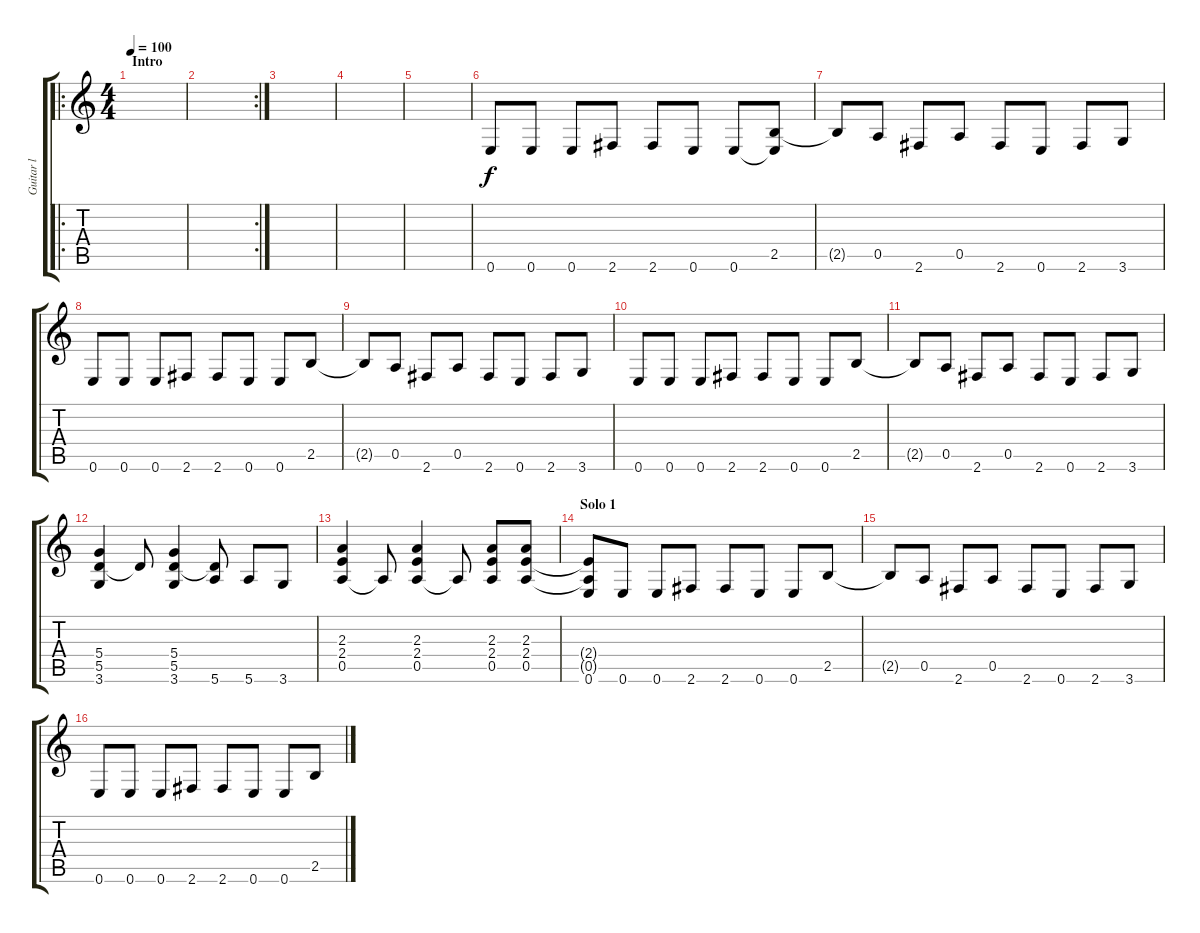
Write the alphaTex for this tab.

\track ("Guitar l" "Guitar l") {instrument distortionguitar}
\staff {score tabs}
\tuning (E4 B3 G3 D3 A2 E2) {hide}
\ro
\ts (4 4)
\section ("" "Intro")
\tempo 100
\clef g2
\ks c
|
\rc 2
|
|
|
|
0.6.8 0.6.8 0.6.8 2.6.8 2.6.8 0.6.8 0.6.8 (2.5 0.6{t}).8 |
2.5{t}.8 0.5.8 2.6.8 0.5.8 2.6.8 0.6.8 2.6.8 3.6.8 |
0.6.8 0.6.8 0.6.8 2.6.8 2.6.8 0.6.8 0.6.8 2.5.8 |
2.5{t}.8 0.5.8 2.6.8 0.5.8 2.6.8 0.6.8 2.6.8 3.6.8 |
0.6.8 0.6.8 0.6.8 2.6.8 2.6.8 0.6.8 0.6.8 2.5.8 |
2.5{t}.8 0.5.8 2.6.8 0.5.8 2.6.8 0.6.8 2.6.8 3.6.8 |
(5.4 5.5 3.6).4 5.5{t}.8 (5.4 5.5 3.6).4 (5.5{t} 5.6).8 5.6.8 3.6.8 |
(2.3 2.4 0.5).4 0.5{t}.8 (2.3 2.4 0.5).4 0.5{t}.8 (2.3 2.4 0.5).8 (2.3 2.4 0.5).8 |
\section ("" "Solo 1")
(2.4{t} 0.5{t} 0.6).8 0.6.8 0.6.8 2.6.8 2.6.8 0.6.8 0.6.8 2.5.8 |
2.5{t}.8 0.5.8 2.6.8 0.5.8 2.6.8 0.6.8 2.6.8 3.6.8 |
0.6.8 0.6.8 0.6.8 2.6.8 2.6.8 0.6.8 0.6.8 2.5.8
